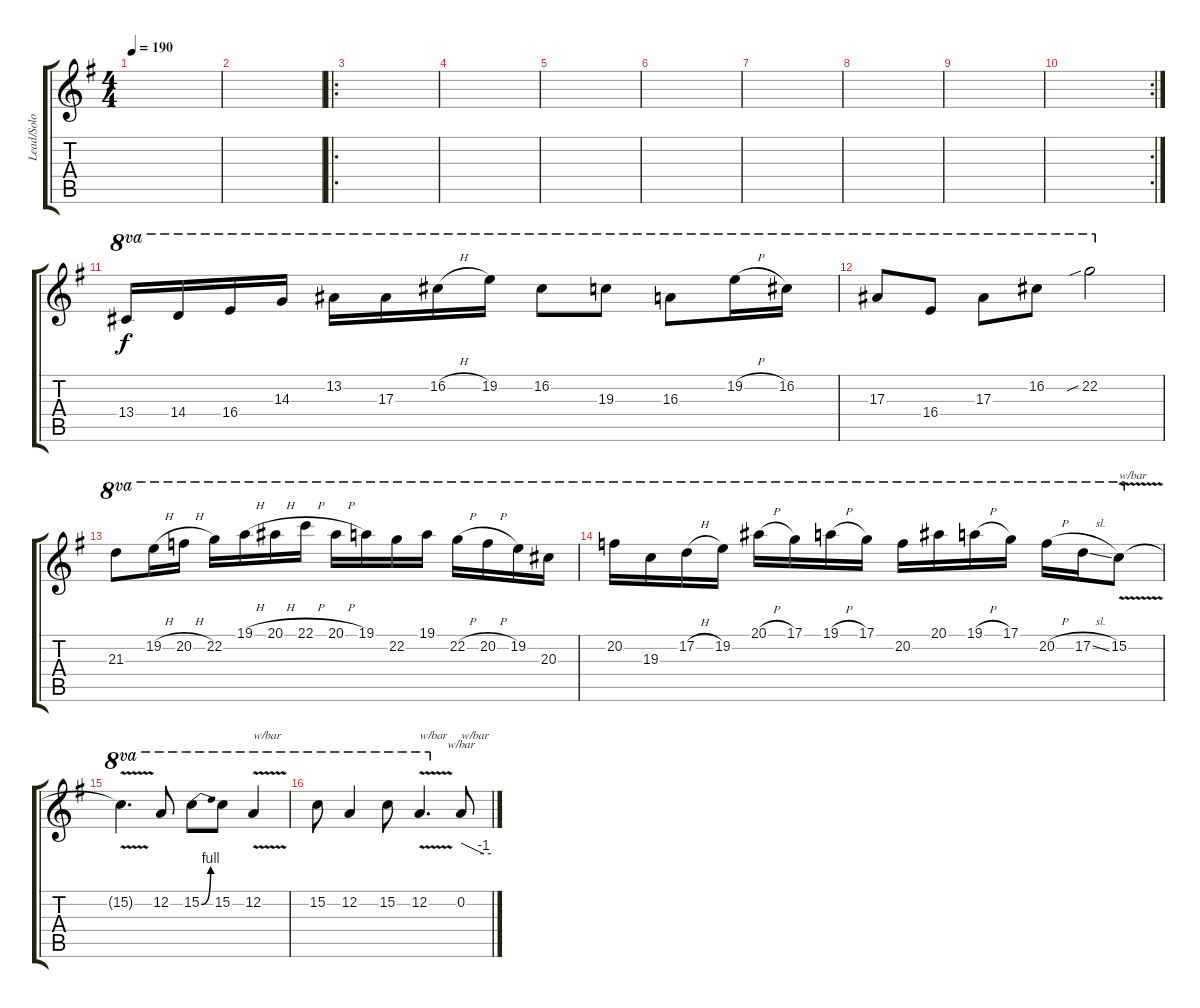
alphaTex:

\track ("Lead/Solo" "Lead/Solo") {instrument overdrivenguitar}
\staff {score tabs}
\tuning (D4 A3 F3 C3 G2 D2) {hide}
\ts (4 4)
\tempo 190
\clef g2
\ks g
|
|
\ro
|
|
|
|
|
|
|
\rc 2
|
13.4.16{ot 8va} 14.4.16{ot 8va} 16.4.16{ot 8va} 14.3.16{ot 8va} 13.2.16{ot 8va} 17.3.16{ot 8va} 16.2{h}.16{ot 8va} 19.2.16{ot 8va} 16.2.8{ot 8va} 19.3.8{ot 8va} 16.3.8{ot 8va} 19.2{h}.16{ot 8va} 16.2.16{ot 8va} |
17.3.8{ot 8va} 16.4.8{ot 8va} 17.3.8{ot 8va} 16.2.8{ot 8va} 22.2{sib}.2{ot 8va} |
21.3.8{ot 8va} 19.2{h}.16{ot 8va} 20.2{h}.16{ot 8va} 22.2.16{ot 8va} 19.1{h}.16{ot 8va} 20.1{h}.16{ot 8va} 22.1{h}.16{ot 8va} 20.1{h}.16{ot 8va} 19.1.16{ot 8va} 22.2.16{ot 8va} 19.1.16{ot 8va} 22.2{h}.16{ot 8va} 20.2{h}.16{ot 8va} 19.2.16{ot 8va} 20.3.16{ot 8va} |
20.2.16{ot 8va} 19.3.16{ot 8va} 17.2{h}.16{ot 8va} 19.2.16{ot 8va} 20.1{h}.16{ot 8va} 17.1.16{ot 8va} 19.1{h}.16{ot 8va} 17.1.16{ot 8va} 20.2.16{ot 8va} 20.1.16{ot 8va} 19.1{h}.16{ot 8va} 17.1.16{ot 8va} 20.2{h}.16{ot 8va} 17.2{sl}.16{ot 8va} 15.2{v}.8{ot 8va txt "w/bar"} |
15.2{v t}.4{d ot 8va} 12.2.8{ot 8va} 15.2{be (bend 0 0 60 4)}.8{ot 8va} 15.2.8{ot 8va} 12.2{v}.4{ot 8va txt "w/bar"} |
15.2.8{ot 8va} 12.2.4{ot 8va} 15.2.8{ot 8va} 12.2{v}.4{d ot 8va txt "w/bar"} 0.2.8{tbe (custom default 0 0 45 -4 60 -4) txt "w/bar"}
